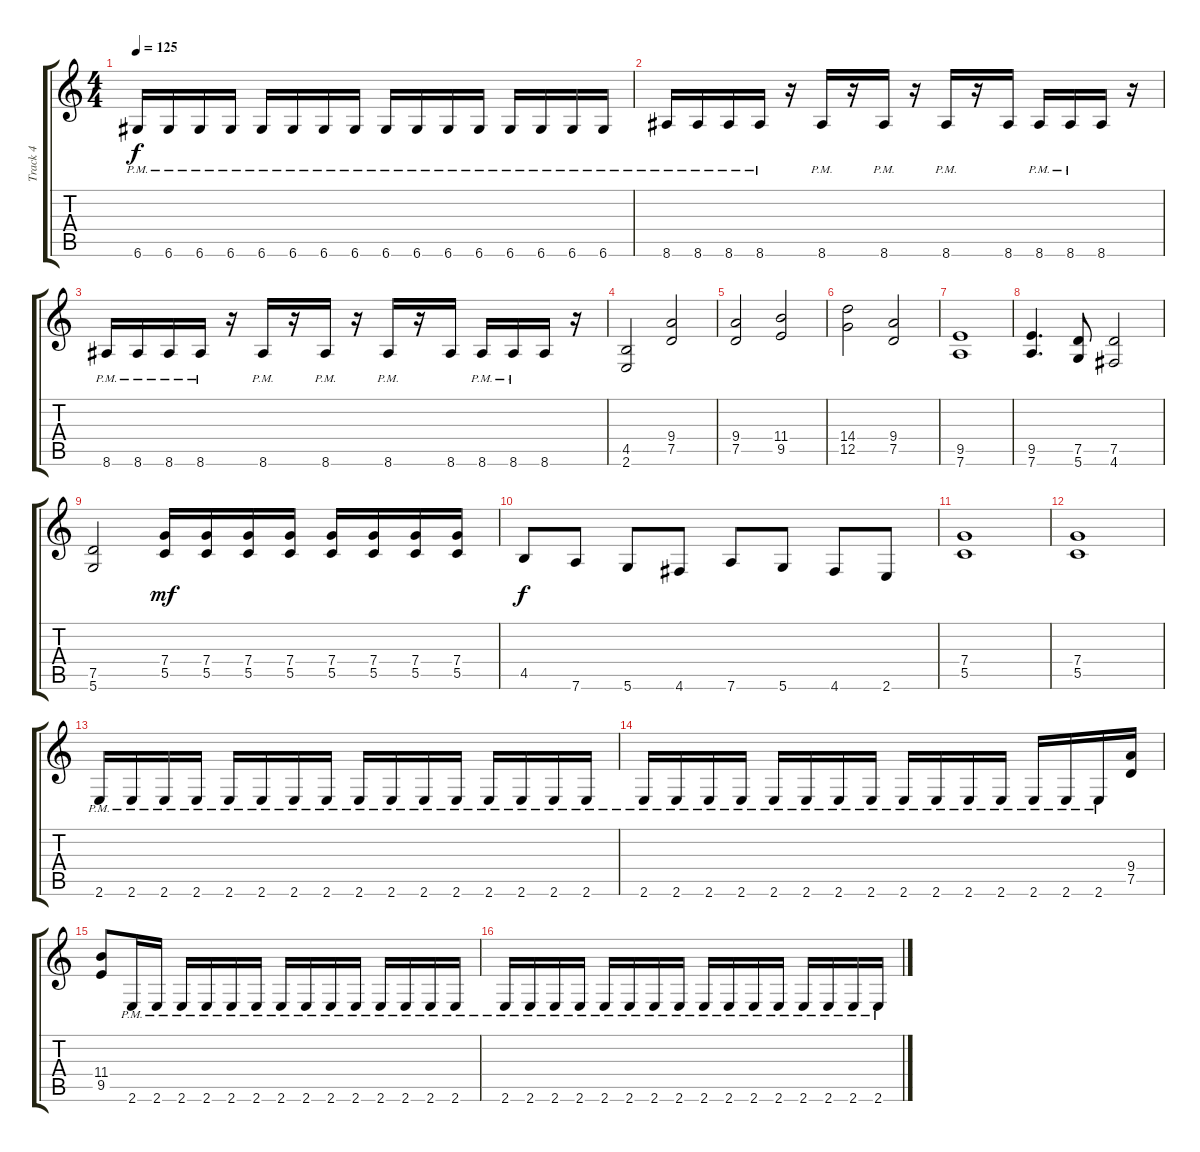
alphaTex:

\track ("Track 4" "Track 4") {instrument distortionguitar}
\staff {score tabs}
\tuning (D4 A3 F3 C3 G2 D2) {hide}
\ts (4 4)
\tempo 125
\clef g2
\ks c
6.6{pm}.16{dy f} 6.6{pm}.16 6.6{pm}.16 6.6{pm}.16 6.6{pm}.16 6.6{pm}.16 6.6{pm}.16 6.6{pm}.16 6.6{pm}.16 6.6{pm}.16 6.6{pm}.16 6.6{pm}.16 6.6{pm}.16 6.6{pm}.16 6.6{pm}.16 6.6{pm}.16 |
8.6{pm}.16 8.6{pm}.16 8.6{pm}.16 8.6{pm}.16 r.16 8.6{pm}.16 r.16 8.6{pm}.16 r.16 8.6{pm}.16 r.16 8.6.16 8.6{pm}.16 8.6{pm}.16 8.6.16 r.16 |
8.6{pm}.16 8.6{pm}.16 8.6{pm}.16 8.6{pm}.16 r.16 8.6{pm}.16 r.16 8.6{pm}.16 r.16 8.6{pm}.16 r.16 8.6.16 8.6{pm}.16 8.6{pm}.16 8.6.16 r.16 |
(4.5 2.6).2 (9.4 7.5).2 |
(9.4 7.5).2 (11.4 9.5).2 |
(14.4 12.5).2 (9.4 7.5).2 |
(9.5 7.6).1 |
(9.5 7.6).4{d} (7.5 5.6).8 (7.5 4.6).2 |
(7.5 5.6).2 (7.4 5.5).16{dy mf} (7.4 5.5).16 (7.4 5.5).16 (7.4 5.5).16 (7.4 5.5).16 (7.4 5.5).16 (7.4 5.5).16 (7.4 5.5).16 |
4.5.8{dy f} 7.6.8 5.6.8 4.6.8 7.6.8 5.6.8 4.6.8 2.6.8 |
(7.4 5.5).1 |
(7.4 5.5).1 |
2.6{pm}.16 2.6{pm}.16 2.6{pm}.16 2.6{pm}.16 2.6{pm}.16 2.6{pm}.16 2.6{pm}.16 2.6{pm}.16 2.6{pm}.16 2.6{pm}.16 2.6{pm}.16 2.6{pm}.16 2.6{pm}.16 2.6{pm}.16 2.6{pm}.16 2.6{pm}.16 |
2.6{pm}.16 2.6{pm}.16 2.6{pm}.16 2.6{pm}.16 2.6{pm}.16 2.6{pm}.16 2.6{pm}.16 2.6{pm}.16 2.6{pm}.16 2.6{pm}.16 2.6{pm}.16 2.6{pm}.16 2.6{pm}.16 2.6{pm}.16 2.6{pm}.16 (9.4 7.5).16 |
(11.4 9.5).8 2.6{pm}.16 2.6{pm}.16 2.6{pm}.16 2.6{pm}.16 2.6{pm}.16 2.6{pm}.16 2.6{pm}.16 2.6{pm}.16 2.6{pm}.16 2.6{pm}.16 2.6{pm}.16 2.6{pm}.16 2.6{pm}.16 2.6{pm}.16 |
2.6{pm}.16 2.6{pm}.16 2.6{pm}.16 2.6{pm}.16 2.6{pm}.16 2.6{pm}.16 2.6{pm}.16 2.6{pm}.16 2.6{pm}.16 2.6{pm}.16 2.6{pm}.16 2.6{pm}.16 2.6{pm}.16 2.6{pm}.16 2.6{pm}.16 2.6{pm}.16
